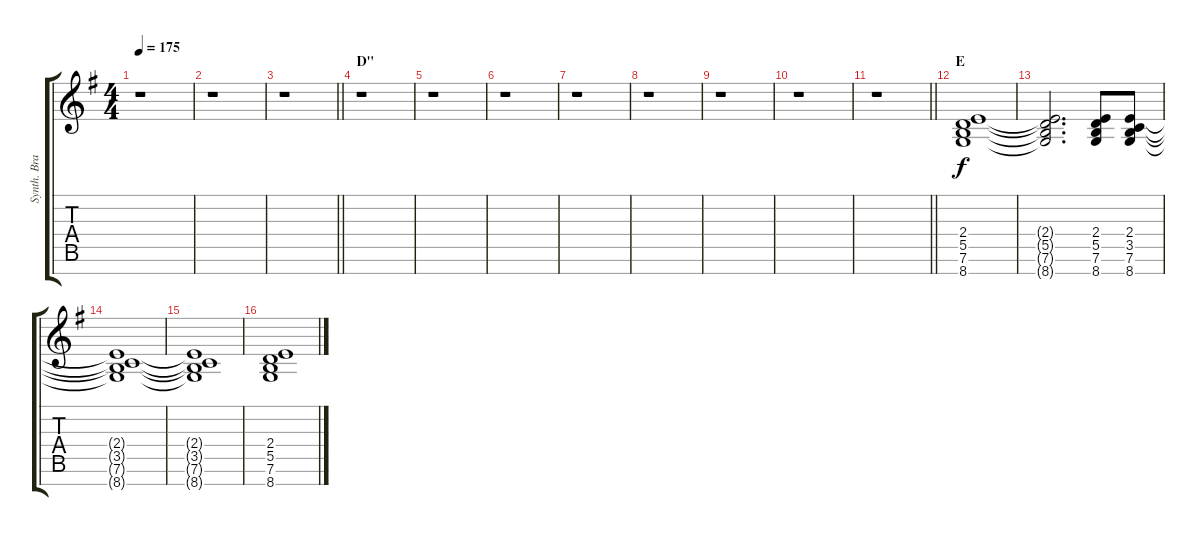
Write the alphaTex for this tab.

\track ("Synth. Brass I" "Synth. Bra") {instrument brasssection}
\staff {score tabs}
\tuning (E5 B4 G4 D4 A3 E3 B2) {hide}
\ts (4 4)
\tempo 175
\clef g2
\ks g
r.1{dy f} |
r.1 |
\barLineRight lightlight
r.1 |
\section ("" "D\"")
r.1 |
r.1 |
r.1 |
r.1 |
r.1 |
r.1 |
r.1 |
\barLineRight lightlight
r.1 |
\section ("" "E")
(2.4 5.5 7.6 8.7).1 |
(2.4{t} 5.5{t} 7.6{t} 8.7{t}).2{d} (2.4 5.5 7.6 8.7).8 (2.4 3.5 7.6 8.7).8 |
(2.4{t} 3.5{t} 7.6{t} 8.7{t}).1 |
(2.4{t} 3.5{t} 7.6{t} 8.7{t}).1 |
(2.4 5.5 7.6 8.7).1
